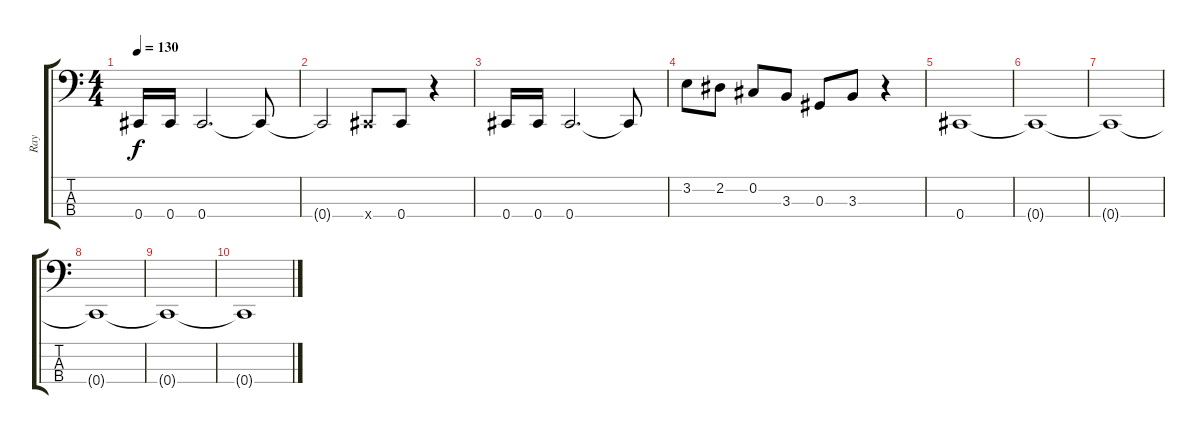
\track ("Ray" "Ray") {instrument electricbasspick}
\staff {score tabs}
\tuning (Gb2 Db2 Ab1 Db1) {hide}
\ts (4 4)
\tempo 130
\clef f4
\ks c
0.4.16{dy f} 0.4.16 0.4.2{d} 0.4{t}.8 |
0.4{t}.2 0.4{x}.8 0.4.8 r.4 |
0.4.16 0.4.16 0.4.2{d} 0.4{t}.8 |
3.2.8 2.2.8 0.2.8 3.3.8 0.3.8 3.3.8 r.4 |
0.4.1 |
0.4{t}.1 |
0.4{t}.1 |
0.4{t}.1 |
0.4{t}.1 |
0.4{t}.1
